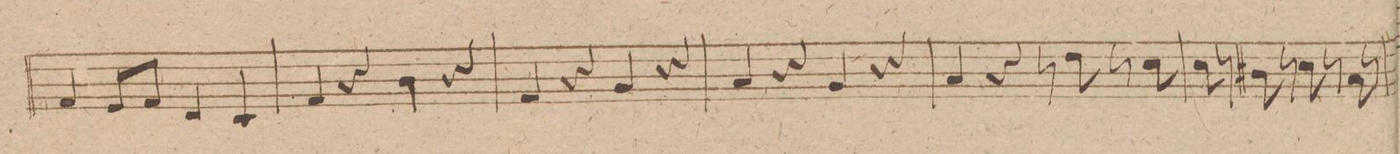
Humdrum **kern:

**kern	**dynam
*I"Viola	*
*clefC3	*
*k[f#]	*
*met(c)	*
*M4/4	*
4G	.
8F#L	.
8GJ	.
4E	.
4D	.
=18	=18
4G	.
4r	.
4c	.
4r	.
=19	=19
4G	.
4r	.
4A	.
4r	.
=20	=20
4B	.
4r	.
4A	.
4r	.
=21	=21
4B	.
4r	.
8r	.
8e	.
8r	.
8d	.
=22	=22
8d	.
8r	.
8c#X	.
8r	.
8d	.
8r	.
8B\	.
8r	.
=23	=23
*-	*-
